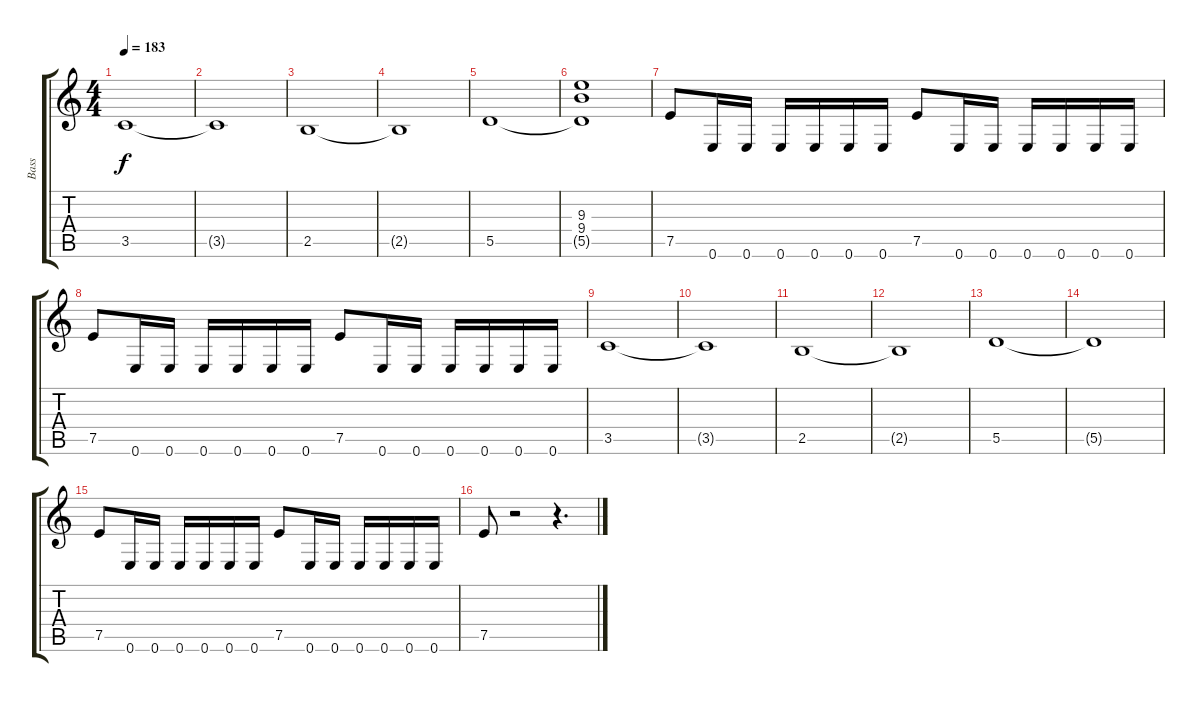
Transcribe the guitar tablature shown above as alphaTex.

\track ("Bass" "Bass") {instrument electricbasspick}
\staff {score tabs}
\tuning (E4 B3 G3 D3 A2 E2) {hide}
\ts (4 4)
\tempo 183
\clef g2
\ks c
3.5.1{dy f} |
3.5{t}.1 |
2.5.1 |
2.5{t}.1 |
5.5.1 |
(9.3 9.4 5.5{t}).1 |
7.5.8 0.6.16 0.6.16 0.6.16 0.6.16 0.6.16 0.6.16 7.5.8 0.6.16 0.6.16 0.6.16 0.6.16 0.6.16 0.6.16 |
7.5.8 0.6.16 0.6.16 0.6.16 0.6.16 0.6.16 0.6.16 7.5.8 0.6.16 0.6.16 0.6.16 0.6.16 0.6.16 0.6.16 |
3.5.1 |
3.5{t}.1 |
2.5.1 |
2.5{t}.1 |
5.5.1 |
5.5{t}.1 |
7.5.8 0.6.16 0.6.16 0.6.16 0.6.16 0.6.16 0.6.16 7.5.8 0.6.16 0.6.16 0.6.16 0.6.16 0.6.16 0.6.16 |
7.5.8 r.2 r.4{d}
